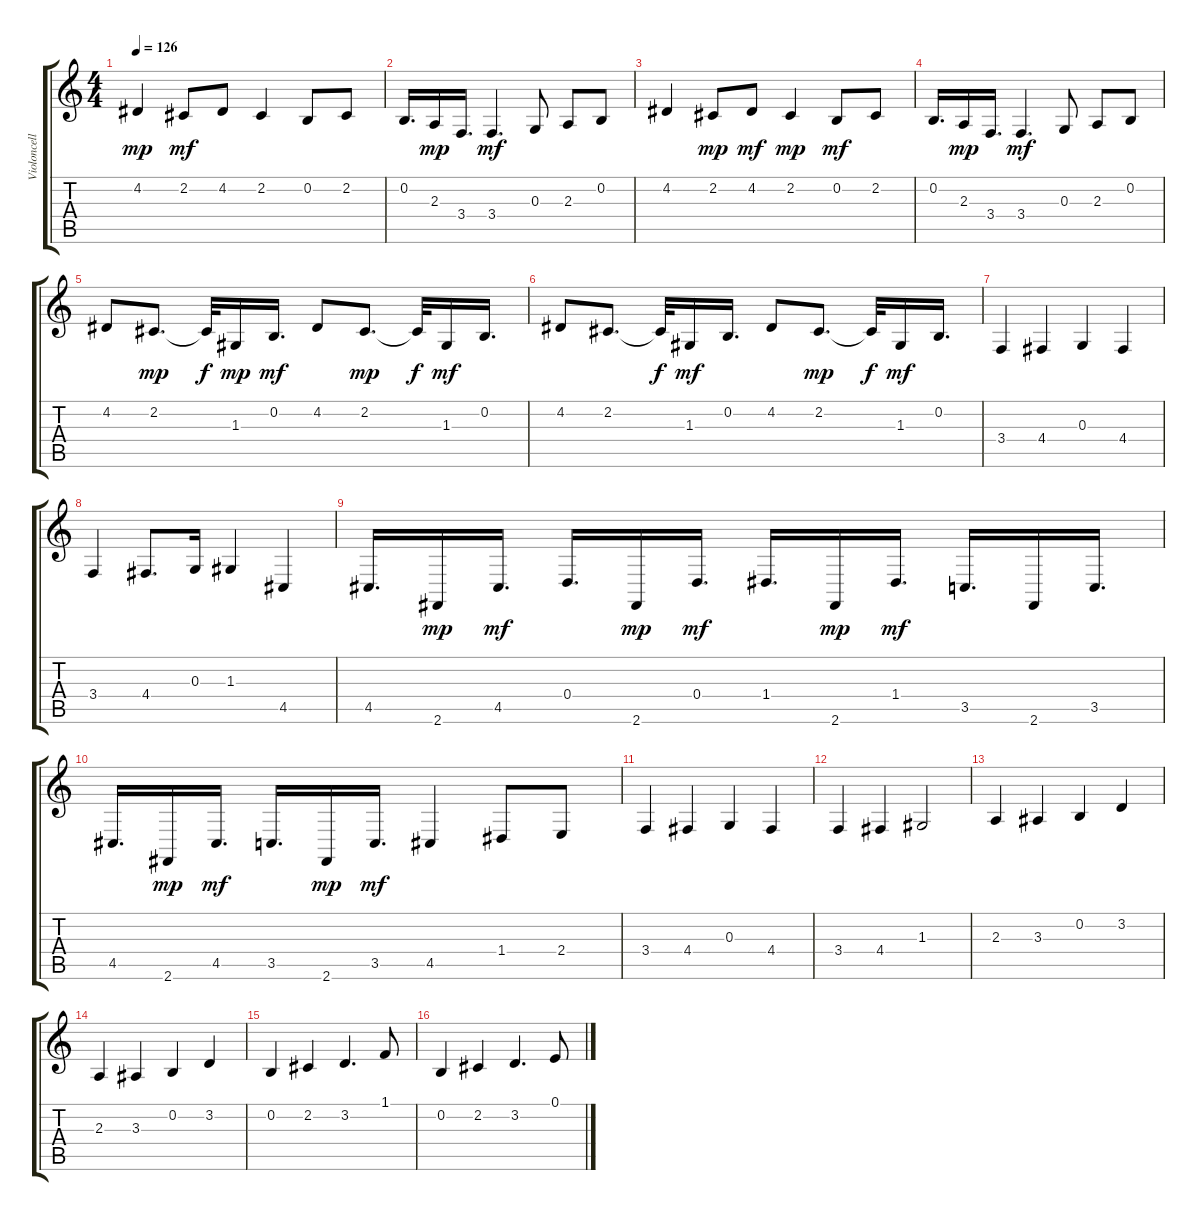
\track ("Violoncello" "Violoncell") {instrument stringensemble1}
\staff {score tabs}
\tuning (E4 B3 G3 D3 A2 E2) {hide}
\ts (4 4)
\tempo 126
\clef g2
\ks c
4.2.4{dy mp} 2.2.8{dy mf} 4.2.8 2.2.4 0.2.8 2.2.8 |
0.2.16{d} 2.3.16{dy mp} 3.4.16{d} 3.4.4{d dy mf} 0.3.8 2.3.8 0.2.8 |
4.2.4 2.2.8{dy mp} 4.2.8{dy mf} 2.2.4{dy mp} 0.2.8{dy mf} 2.2.8 |
0.2.16{d} 2.3.16{dy mp} 3.4.16{d} 3.4.4{d dy mf} 0.3.8 2.3.8 0.2.8 |
4.2.8 2.2.8{d dy mp} 2.2{t}.32{dy f} 1.3.16{dy mp} 0.2.16{d dy mf} 4.2.8 2.2.8{d dy mp} 2.2{t}.32{dy f} 1.3.16{dy mf} 0.2.16{d} |
4.2.8 2.2.8{d} 2.2{t}.32{dy f} 1.3.16{dy mf} 0.2.16{d} 4.2.8 2.2.8{d dy mp} 2.2{t}.32{dy f} 1.3.16{dy mf} 0.2.16{d} |
3.4.4 4.4.4 0.3.4 4.4.4 |
3.4.4 4.4.8{d} 0.3.16 1.3.4 4.5.4 |
4.5.16{d} 2.6.16{dy mp} 4.5.16{d dy mf} 0.4.16{d} 2.6.16{dy mp} 0.4.16{d dy mf} 1.4.16{d} 2.6.16{dy mp} 1.4.16{d dy mf} 3.5.16{d} 2.6.16 3.5.16{d} |
4.5.16{d} 2.6.16{dy mp} 4.5.16{d dy mf} 3.5.16{d} 2.6.16{dy mp} 3.5.16{d dy mf} 4.5.4 1.4.8 2.4.8 |
3.4.4 4.4.4 0.3.4 4.4.4 |
3.4.4 4.4.4 1.3.2 |
2.3.4 3.3.4 0.2.4 3.2.4 |
2.3.4 3.3.4 0.2.4 3.2.4 |
0.2.4 2.2.4 3.2.4{d} 1.1.8 |
0.2.4 2.2.4 3.2.4{d} 0.1.8
